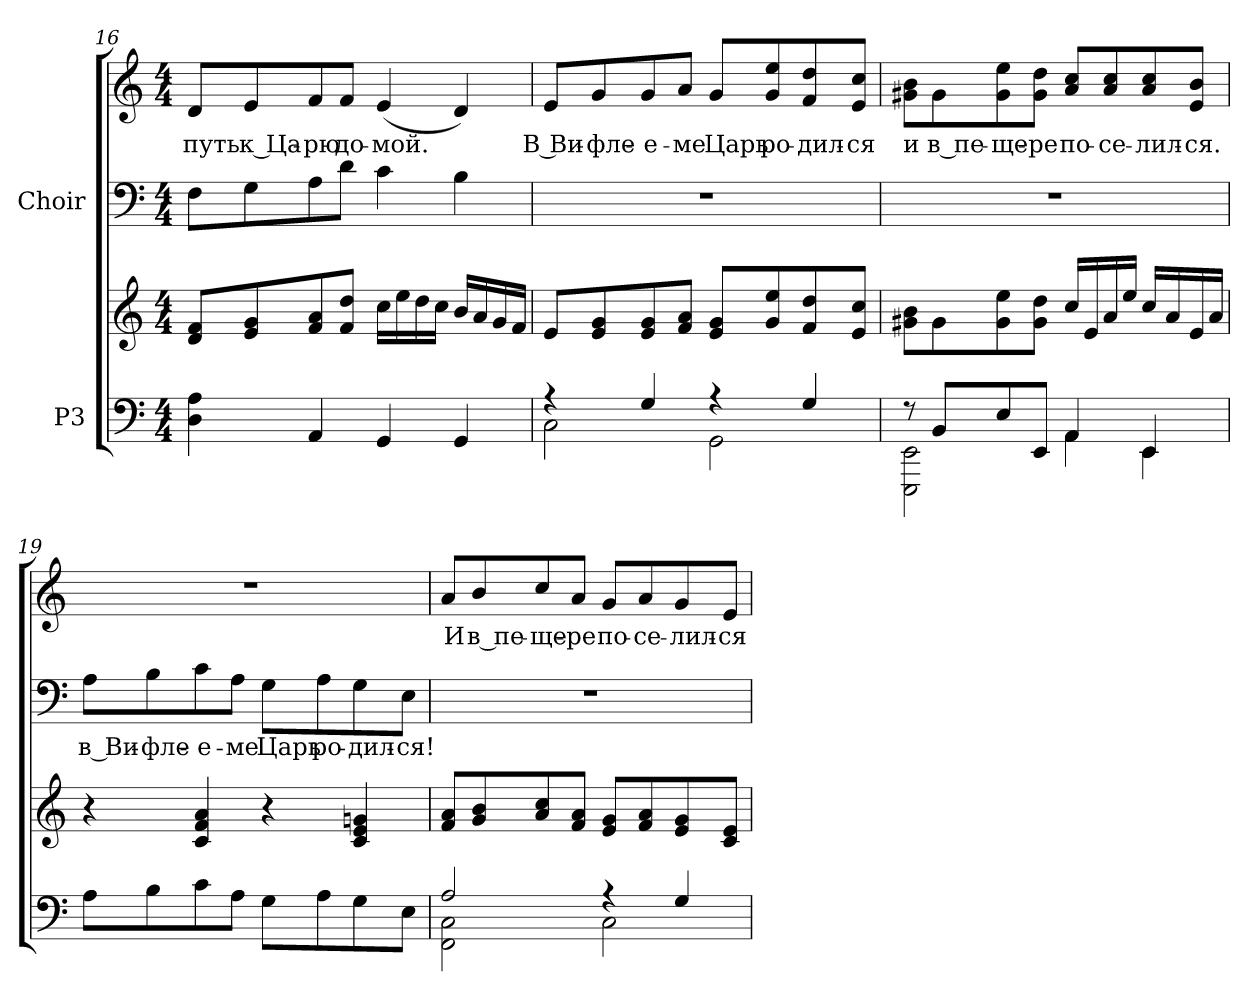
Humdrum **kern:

**kern	**kern	**kern	**text	**kern	**text
*part2	*part2	*part1	*part1	*part1	*part1
*staff4	*staff3	*staff2	*staff2	*staff1	*staff1
*I"P3	*	*I"Choir	*	*	*
!!LO:LB:g=z
*clefF4	*clefG2	*clefF4	*	*clefG2	*
*k[]	*k[]	*k[]	*	*k[]	*
*C:	*C:	*C:	*	*C:	*
*M4/4	*M4/4	*M4/4	*	*M4/4	*
=16	=16	=16	=16	=16	=16
!	!	!	!	!	!LO:LY:b:color=#000000
4Di\ 4Ai	8di/ 8fiL	8Fi\L	.	8di/L	путь
!	!	!	!	!	!LO:LY:b:color=#000000
.	8ei/ 8gi	8Gi\	.	8ei/	к Ца-
!	!	!	!	!	!LO:LY:b:color=#000000
4AAi/	8fi/ 8ai	8Ai\	.	8fi/	-рю
!	!	!	!	!	!LO:LY:b:color=#000000
.	8fi/ 8ddiJ	8di\J	.	8fi/J	до-
!	!	!	!	!	!LO:LY:b:color=#000000
4GGi/	16cci\LL	4ci\	.	(4ei/	-мой.
.	16eei\	.	.	.	.
.	16ddi\	.	.	.	.
.	16cci\JJ	.	.	.	.
4GGi/	16bi/LL	4Bi\	.	4di/)	.
.	16ai/	.	.	.	.
.	16gi/	.	.	.	.
.	16fi/JJ	.	.	.	.
=17	=17	=17	=17	=17	=17
*^	*	*	*	*	*
!	!	!	!	!	!	!LO:LY:b:color=#000000
4r	2Ci\	8ei/L	1r	.	8ei/L	В Ви-
!	!	!	!	!	!	!LO:LY:b:color=#000000
.	.	8ei/ 8gi	.	.	8gi/	-фле-
!	!	!	!	!	!	!LO:LY:b:color=#000000
4Gi/	.	8ei/ 8gi	.	.	8gi/	-е-
!	!	!	!	!	!	!LO:LY:b:color=#000000
.	.	8fi/ 8aiJ	.	.	8ai/J	-ме
!	!	!	!	!	!	!LO:LY:b:color=#000000
4r	2GGi\	8ei/ 8giL	.	.	8gi/L	Царь
!	!	!	!	!	!	!LO:LY:b:color=#000000
.	.	8gi/ 8eei	.	.	8gi/ 8eei	ро-
!	!	!	!	!	!	!LO:LY:b:color=#000000
4Gi/	.	8fi/ 8ddi	.	.	8fi/ 8ddi	-дил-
!	!	!	!	!	!	!LO:LY:b:color=#000000
.	.	8ei/ 8cciJ	.	.	8ei/ 8cciJ	-ся
!!LO:PB:g=z
=18	=18	=18	=18	=18	=18	=18
!	!	!	!	!	!	!LO:LY:b:color=#000000
8r	2EEEi\ 2EEi	8g#Xi\ 8biL	1r	.	8g#Xi\ 8biL	и
!	!	!	!	!	!	!LO:LY:b:color=#000000
8BBi/L	.	8g#i\	.	.	8g#i\	в пе-
!	!	!	!	!	!	!LO:LY:b:color=#000000
8Ei/	.	8g#i\ 8eei	.	.	8g#i\ 8eei	-ще-
!	!	!	!	!	!	!LO:LY:b:color=#000000
8EEi/J	.	8g#i\ 8ddiJ	.	.	8g#i\ 8ddiJ	-ре
!	!	!	!	!	!	!LO:LY:b:color=#000000
4AAi/	4AAi\	16cci/LL	.	.	8ai/ 8cciL	по-
.	.	16ei/	.	.	.	.
!	!	!	!	!	!	!LO:LY:b:color=#000000
.	.	16ai/	.	.	8ai/ 8cci	-се-
.	.	16eei/JJ	.	.	.	.
!	!	!	!	!	!	!LO:LY:b:color=#000000
4EEi/	4EEi\	16cci/LL	.	.	8ai/ 8cci	-лил-
.	.	16ai/	.	.	.	.
!	!	!	!	!	!	!LO:LY:b:color=#000000
.	.	16ei/	.	.	8ei/ 8biJ	-ся.
.	.	16ai/JJ	.	.	.	.
*v	*v	*	*	*	*	*
=19	=19	=19	=19	=19	=19
!	!	!	!LO:LY:a:color=#000000	!	!
8Ai\L	4r	8Ai\L	в Ви-	1r	.
!	!	!	!LO:LY:a:color=#000000	!	!
8Bi\	.	8Bi\	-фле-	.	.
!	!	!	!LO:LY:a:color=#000000	!	!
8ci\	4ci/ 4fi 4ai	8ci\	-е-	.	.
!	!	!	!LO:LY:a:color=#000000	!	!
8Ai\J	.	8Ai\J	-ме	.	.
!	!	!	!LO:LY:a:color=#000000	!	!
8Gi\L	4r	8Gi\L	Царь	.	.
!	!	!	!LO:LY:a:color=#000000	!	!
8Ai\	.	8Ai\	ро-	.	.
!	!	!	!LO:LY:a:color=#000000	!	!
8Gi\	4ci/ 4ei 4gni	8Gi\	-дил-	.	.
!	!	!	!LO:LY:a:color=#000000	!	!
8Ei\J	.	8Ei\J	-ся!	.	.
=20	=20	=20	=20	=20	=20
*^	*	*	*	*	*
!	!	!	!	!	!	!LO:LY:b:color=#000000
2Ai/	2FFi\ 2Ci	8fi/ 8aiL	1r	.	8ai/L	И
!	!	!	!	!	!	!LO:LY:b:color=#000000
.	.	8gi/ 8bi	.	.	8bi/	в пе-
!	!	!	!	!	!	!LO:LY:b:color=#000000
.	.	8ai/ 8cci	.	.	8cci/	-ще-
!	!	!	!	!	!	!LO:LY:b:color=#000000
.	.	8fi/ 8aiJ	.	.	8ai/J	-ре
!	!	!	!	!	!	!LO:LY:b:color=#000000
4r	2Ci\	8ei/ 8giL	.	.	8gi/L	по-
!	!	!	!	!	!	!LO:LY:b:color=#000000
.	.	8fi/ 8ai	.	.	8ai/	-се-
!	!	!	!	!	!	!LO:LY:b:color=#000000
4Gi/	.	8ei/ 8gi	.	.	8gi/	-лил-
!	!	!	!	!	!	!LO:LY:b:color=#000000
.	.	8ci/ 8eiJ	.	.	8ei/J	-ся
*v	*v	*	*	*	*	*
=	=	=	=	=	=
*-	*-	*-	*-	*-	*-
